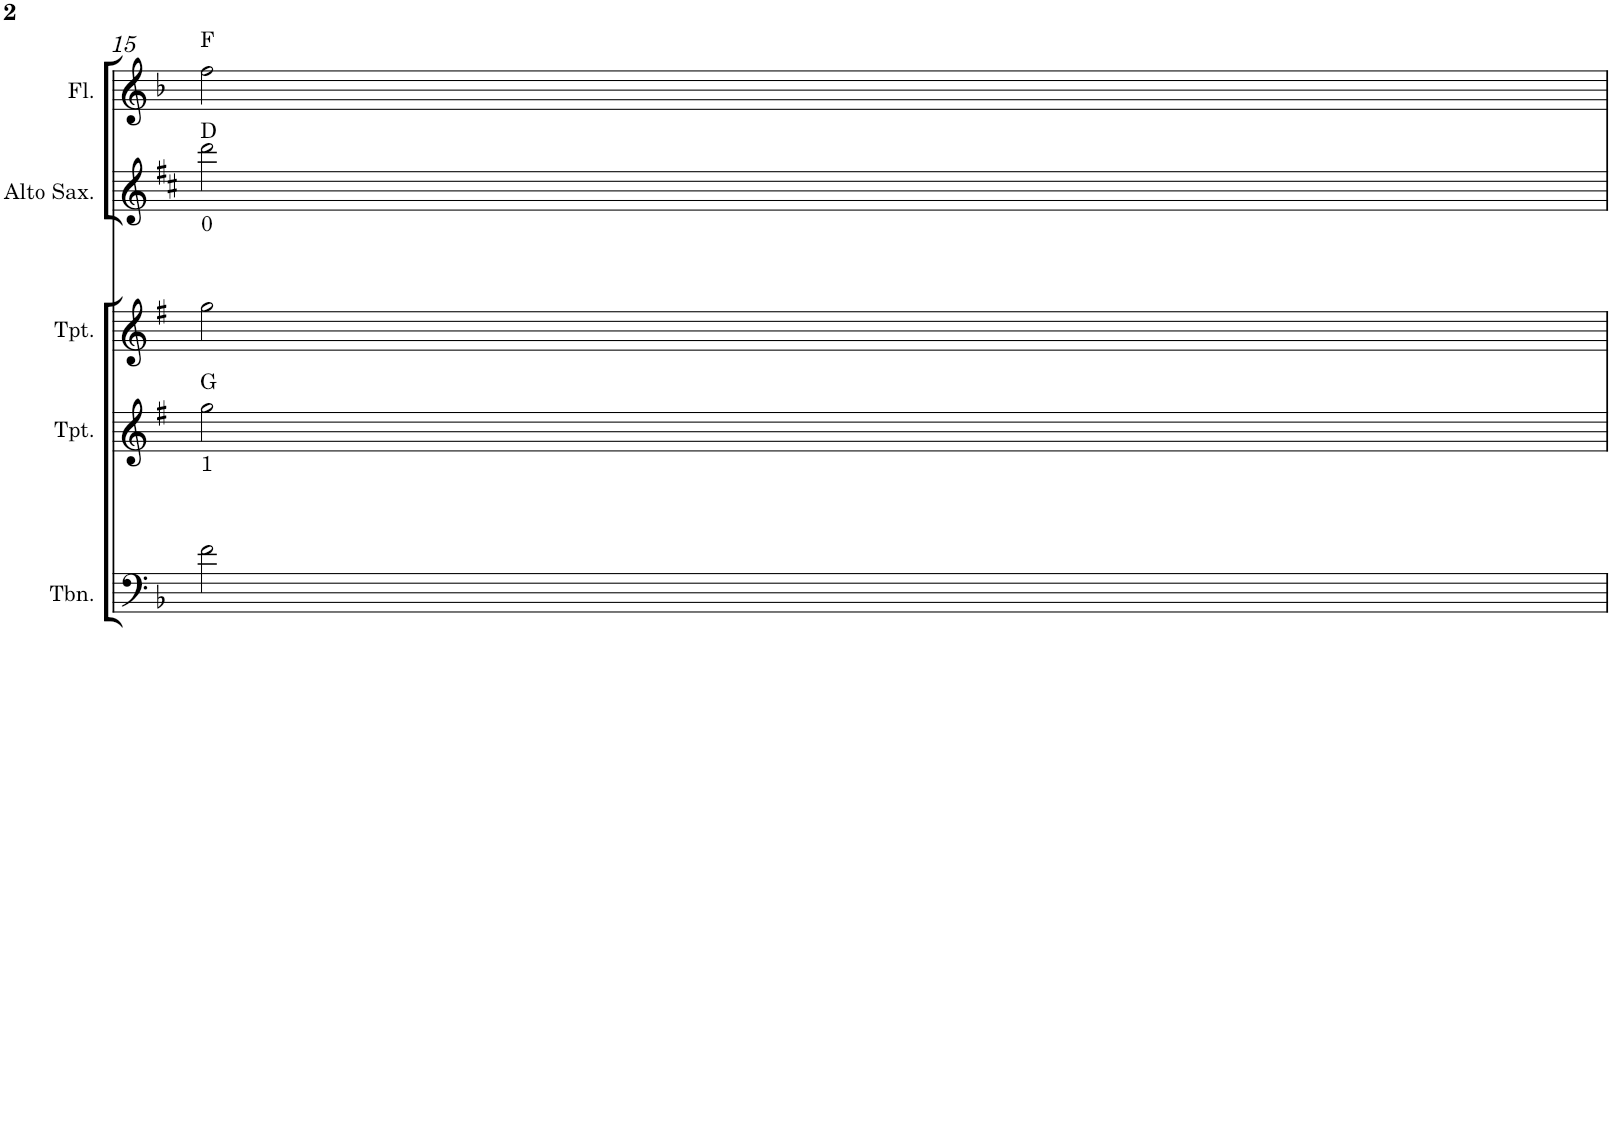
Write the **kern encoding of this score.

**kern	**kern	**harte	**kern	**kern	**harte	**kern	**harte
*part5	*part4	*part4	*part3	*part2	*part2	*part1	*part1
*staff5	*staff4	*	*staff3	*staff2	*	*staff1	*
*I"C clavF	*I"Bb	*	*I"Bb - Pirata	*I"Eb	*	*I"C clavG	*
!!LO:PB:g=z
*clefF4	*clefG2	*	*clefG2	*clefG2	*	*clefG2	*
*	*Trd1c2	*	*Trd1c2	*Trd5c9	*	*	*
*k[b-]	*k[f#]	*	*k[f#]	*k[f#c#]	*	*k[b-]	*
*F:	*G:	*	*G:	*D:	*	*F:	*
*M2/4	*M2/4	*	*M2/4	*M2/4	*	*M2/4	*
=15	=15	=15	=15	=15	=15	=15	=15
2f\	2gg\	G:maj	2gg\	2ddd\	D:maj	2ff\	F:maj
=	=	=	=	=	=	=	=
*-	*-	*-	*-	*-	*-	*-	*-
